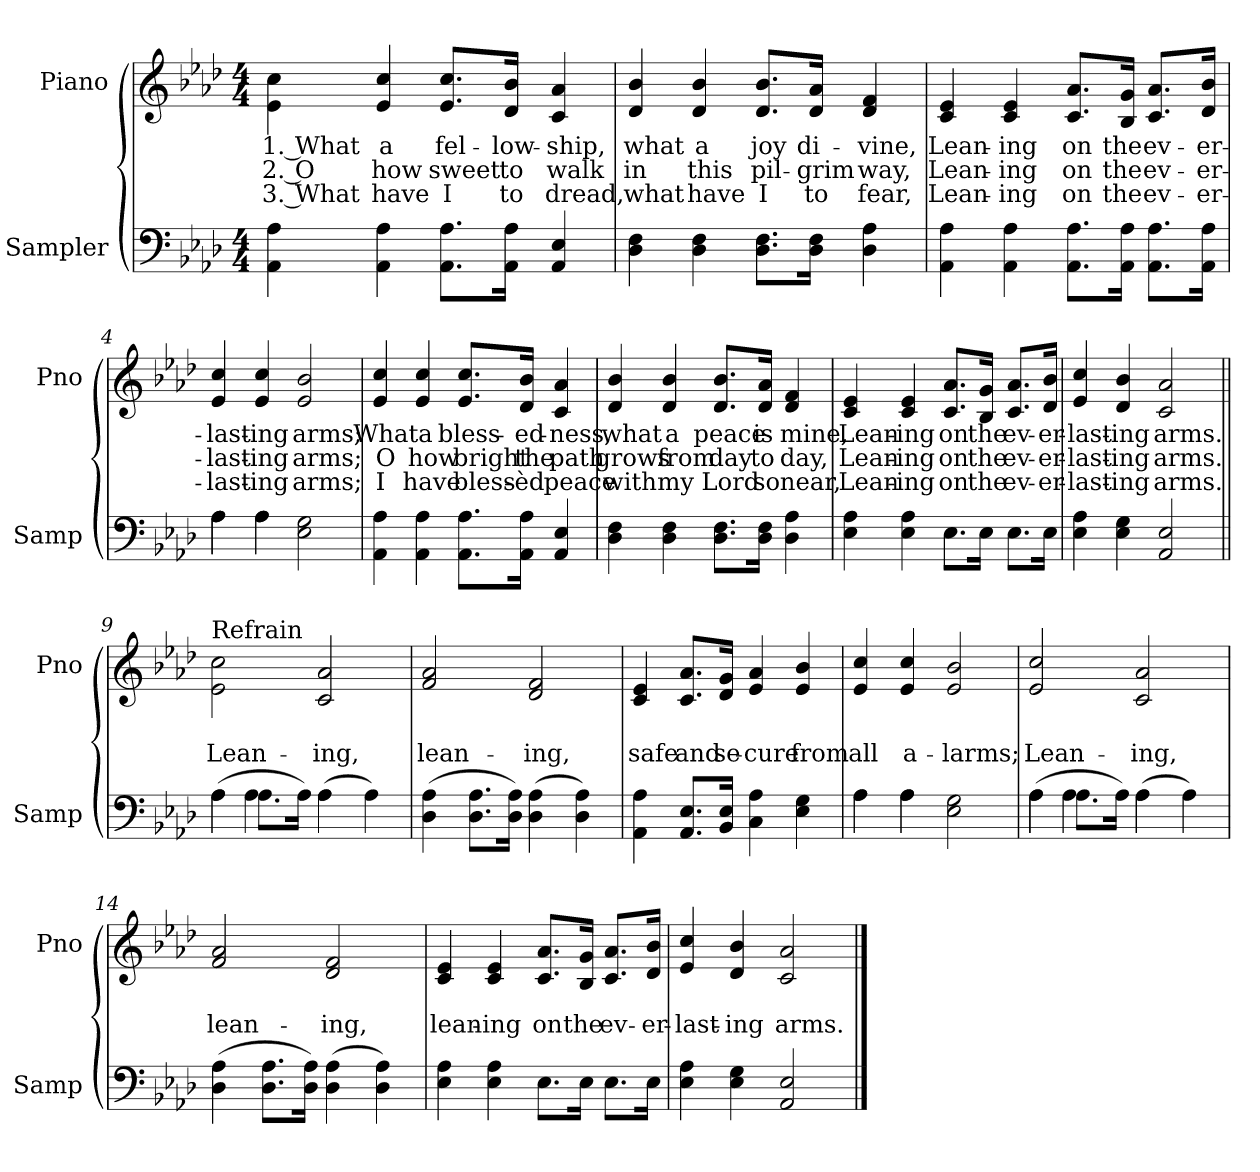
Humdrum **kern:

**kern	**kern	**text	**text	**text
*part2	*part1	*part1	*part1	*part1
*staff2	*staff1	*staff1	*staff1	*staff1
*I"Sampler	*I"Piano	*	*	*
*I'Samp	*I'Pno	*	*	*
*clefF4	*clefG2	*	*	*
*k[b-e-a-d-]	*k[b-e-a-d-]	*	*	*
*A-:	*A-:	*	*	*
*M4/4	*M4/4	*	*	*
=1	=1	=1	=1	=1
4AA-\ 4A-\	4e-\ 4cc\	1. What	2. O	3. What
4AA-\ 4A-\	4e-/ 4cc/	a	how	have
8.AA-\ 8.A-\L	8.e-/ 8.cc/L	fel-	sweet	I
16AA-\ 16A-\Jk	16d-/ 16b-/Jk	-low-	to	to
4AA-/ 4E-/	4c/ 4a-/	-ship,	walk	dread,
=2	=2	=2	=2	=2
4D-\ 4F\	4d-/ 4b-/	what	in	what
4D-\ 4F\	4d-/ 4b-/	a	this	have
8.D-\ 8.F\L	8.d-/ 8.b-/L	joy	pil-	I
16D-\ 16F\Jk	16d-/ 16a-/Jk	di-	-grim	to
4D-\ 4A-\	4d-/ 4f/	-vine,	way,	fear,
=3	=3	=3	=3	=3
4AA-\ 4A-\	4c/ 4e-/	Lean-	Lean-	Lean-
4AA-\ 4A-\	4c/ 4e-/	-ing	-ing	-ing
8.AA-\ 8.A-\L	8.c/ 8.a-/L	on	on	on
16AA-\ 16A-\Jk	16B-/ 16g/Jk	the	the	the
8.AA-\ 8.A-\L	8.c/ 8.a-/L	ev-	ev-	ev-
16AA-\ 16A-\Jk	16d-/ 16b-/Jk	-er-	-er-	-er-
=4	=4	=4	=4	=4
*^	*	*	*	*
4A-\	4A-	4e-/ 4cc/	-last-	-last-	-last-
4A-\	4A-	4e-/ 4cc/	-ing	-ing	-ing
2E-\ 2G\	2ryy	2e-/ 2b-/	arms;	arms;	arms;
*v	*v	*	*	*	*
=5	=5	=5	=5	=5
4AA-\ 4A-\	4e-/ 4cc/	What	O	I
4AA-\ 4A-\	4e-/ 4cc/	a	how	have
8.AA-\ 8.A-\L	8.e-/ 8.cc/L	bless-	bright	bless-
16AA-\ 16A-\Jk	16d-/ 16b-/Jk	-ed-	the	-èd
4AA-/ 4E-/	4c/ 4a-/	-ness,	path	peace
=6	=6	=6	=6	=6
4D-\ 4F\	4d-/ 4b-/	what	grows	with
4D-\ 4F\	4d-/ 4b-/	a	from	my
8.D-\ 8.F\L	8.d-/ 8.b-/L	peace	day	Lord
16D-\ 16F\Jk	16d-/ 16a-/Jk	is	to	so
4D-\ 4A-\	4d-/ 4f/	mine,	day,	near,
=7	=7	=7	=7	=7
4E-\ 4A-\	4c/ 4e-/	Lean-	Lean-	Lean-
4E-\ 4A-\	4c/ 4e-/	-ing	-ing	-ing
8.E-\L	8.c/ 8.a-/L	on	on	on
16E-\Jk	16B-/ 16g/Jk	the	the	the
8.E-\L	8.c/ 8.a-/L	ev-	ev-	ev-
16E-\Jk	16d-/ 16b-/Jk	-er-	-er-	-er-
=8	=8	=8	=8	=8
4E-\ 4A-\	4e-/ 4cc/	-last-	-last-	-last-
4E-\ 4G\	4d-/ 4b-/	-ing	-ing	-ing
2AA-/ 2E-/	2c/ 2a-/	arms.	arms.	arms.
=9||	=9||	=9||	=9||	=9||
*^	*	*	*	*
!	!	!LO:TX:t=Refrain	!	!	!
(4A-\	4A-	2e-\ 2cc\	.	Lean-	.
8.A-\L	4A-	.	.	.	.
16A-\Jk)	.	.	.	.	.
(4A-\	4A-	2c/ 2a-/	.	-ing,	.
4A-\)	4ryy	.	.	.	.
*v	*v	*	*	*	*
=10	=10	=10	=10	=10
(4D-\ 4A-\	2f/ 2a-/	.	lean-	.
8.D-\ 8.A-\L	.	.	.	.
16D-\ 16A-\Jk)	.	.	.	.
(4D-\ 4A-\	2d-/ 2f/	.	-ing,	.
4D-\ 4A-\)	.	.	.	.
=11	=11	=11	=11	=11
4AA-\ 4A-\	4c/ 4e-/	.	safe	.
8.AA-/ 8.E-/L	8.c/ 8.a-/L	.	and	.
16BB-/ 16E-/Jk	16d-/ 16g/Jk	.	se-	.
4C\ 4A-\	4e-/ 4a-/	.	-cure	.
4E-\ 4G\	4e-/ 4b-/	.	from	.
=12	=12	=12	=12	=12
*^	*	*	*	*
4A-\	4A-	4e-/ 4cc/	.	all	.
4A-\	4A-	4e-/ 4cc/	.	a-	.
2E-\ 2G\	2ryy	2e-/ 2b-/	.	-larms;	.
=13	=13	=13	=13	=13	=13
(4A-\	4A-	2e-/ 2cc/	.	Lean-	.
8.A-\L	4A-	.	.	.	.
16A-\Jk)	.	.	.	.	.
(4A-\	4A-	2c/ 2a-/	.	-ing,	.
4A-\)	4ryy	.	.	.	.
*v	*v	*	*	*	*
=14	=14	=14	=14	=14
(4D-\ 4A-\	2f/ 2a-/	.	lean-	.
8.D-\ 8.A-\L	.	.	.	.
16D-\ 16A-\Jk)	.	.	.	.
(4D-\ 4A-\	2d-/ 2f/	.	-ing,	.
4D-\ 4A-\)	.	.	.	.
=15	=15	=15	=15	=15
4E-\ 4A-\	4c/ 4e-/	.	lean-	.
4E-\ 4A-\	4c/ 4e-/	.	-ing	.
8.E-\L	8.c/ 8.a-/L	.	on	.
16E-\Jk	16B-/ 16g/Jk	.	the	.
8.E-\L	8.c/ 8.a-/L	.	ev-	.
16E-\Jk	16d-/ 16b-/Jk	.	-er-	.
=16	=16	=16	=16	=16
4E-\ 4A-\	4e-/ 4cc/	.	-last-	.
4E-\ 4G\	4d-/ 4b-/	.	-ing	.
2AA-/ 2E-/	2c/ 2a-/	.	arms.	.
==	==	==	==	==
*-	*-	*-	*-	*-
